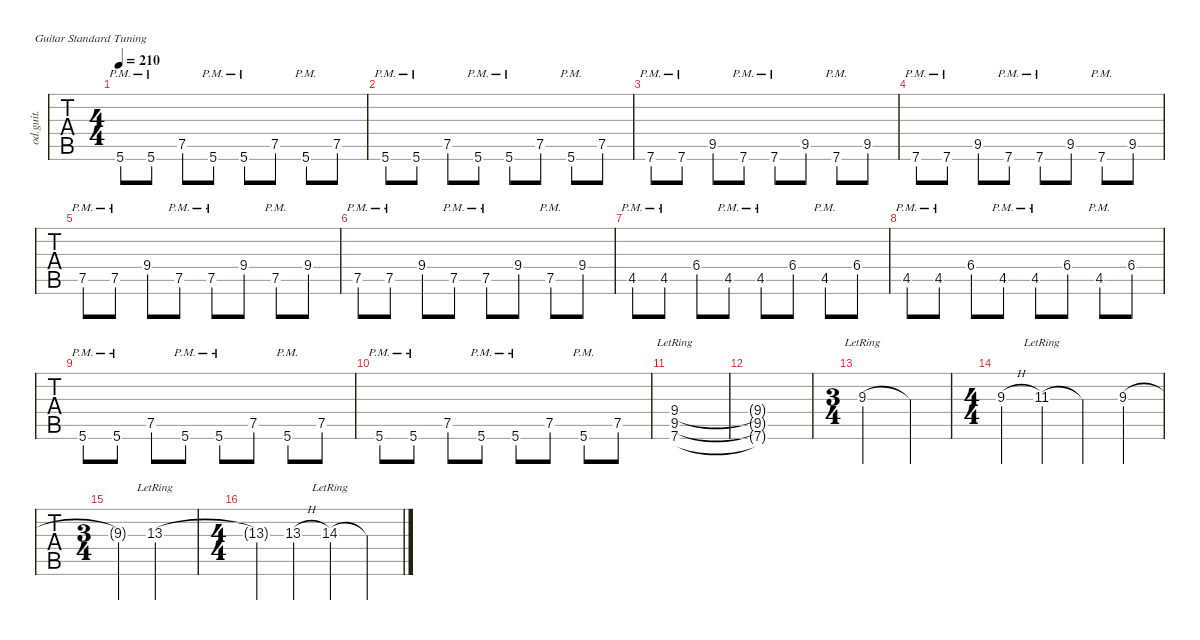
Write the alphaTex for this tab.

\defaultSystemsLayout 4
\hideDynamics
\bracketExtendMode nobrackets
\track ("guit1" "od.guit.") {instrument overdrivenguitar}
\staff {tabs}
\tuning (E4 B3 G3 D3 A2 E2)
\ts (4 4)
\tempo 210
\clef g2
\ks c
5.6{pm}.8{dy mf} 5.6{pm}.8 7.5.8 5.6{pm}.8 5.6{pm}.8 7.5.8 5.6{pm}.8 7.5.8 |
5.6{pm}.8 5.6{pm}.8 7.5.8 5.6{pm}.8 5.6{pm}.8 7.5.8 5.6{pm}.8 7.5.8 |
7.6{pm}.8 7.6{pm}.8 9.5{acc #}.8 7.6{pm}.8 7.6{pm}.8 9.5{acc #}.8 7.6{pm}.8 9.5{acc #}.8 |
7.6{pm}.8 7.6{pm}.8 9.5{acc #}.8 7.6{pm}.8 7.6{pm}.8 9.5{acc #}.8 7.6{pm}.8 9.5{acc #}.8 |
7.5{pm}.8 7.5{pm}.8 9.4.8 7.5{pm}.8 7.5{pm}.8 9.4.8 7.5{pm}.8 9.4.8 |
7.5{pm}.8 7.5{pm}.8 9.4.8 7.5{pm}.8 7.5{pm}.8 9.4.8 7.5{pm}.8 9.4.8 |
4.5{pm acc #}.8 4.5{pm acc #}.8 6.4{acc #}.8 4.5{pm acc #}.8 4.5{pm acc #}.8 6.4{acc #}.8 4.5{pm acc #}.8 6.4{acc #}.8 |
4.5{pm acc #}.8 4.5{pm acc #}.8 6.4{acc #}.8 4.5{pm acc #}.8 4.5{pm acc #}.8 6.4{acc #}.8 4.5{pm acc #}.8 6.4{acc #}.8 |
5.6{pm}.8 5.6{pm}.8 7.5.8 5.6{pm}.8 5.6{pm}.8 7.5.8 5.6{pm}.8 7.5.8 |
5.6{pm}.8 5.6{pm}.8 7.5.8 5.6{pm}.8 5.6{pm}.8 7.5.8 5.6{pm}.8 7.5.8 |
(7.6{lr} 9.5{acc #} 9.4).1 |
(7.6{t} 9.5{t acc #} 9.4{t}).1 |
\ts (3 4)
\beaming (8 2 2 2)
9.3{lr}.2 9.3{t}.4 |
\ts (4 4)
\beaming (8 2 2 2 2)
9.3{h}.4 11.3{lr acc #}.4 11.3{t acc #}.4 9.3.4 |
\ts (3 4)
\beaming (8 2 2 2)
9.3{t}.4 13.3{lr acc #}.2 |
\ts (4 4)
\beaming (8 2 2 2 2)
13.3{t acc #}.4 13.3{h acc #}.4 14.3{lr}.4 14.3{t}.4
